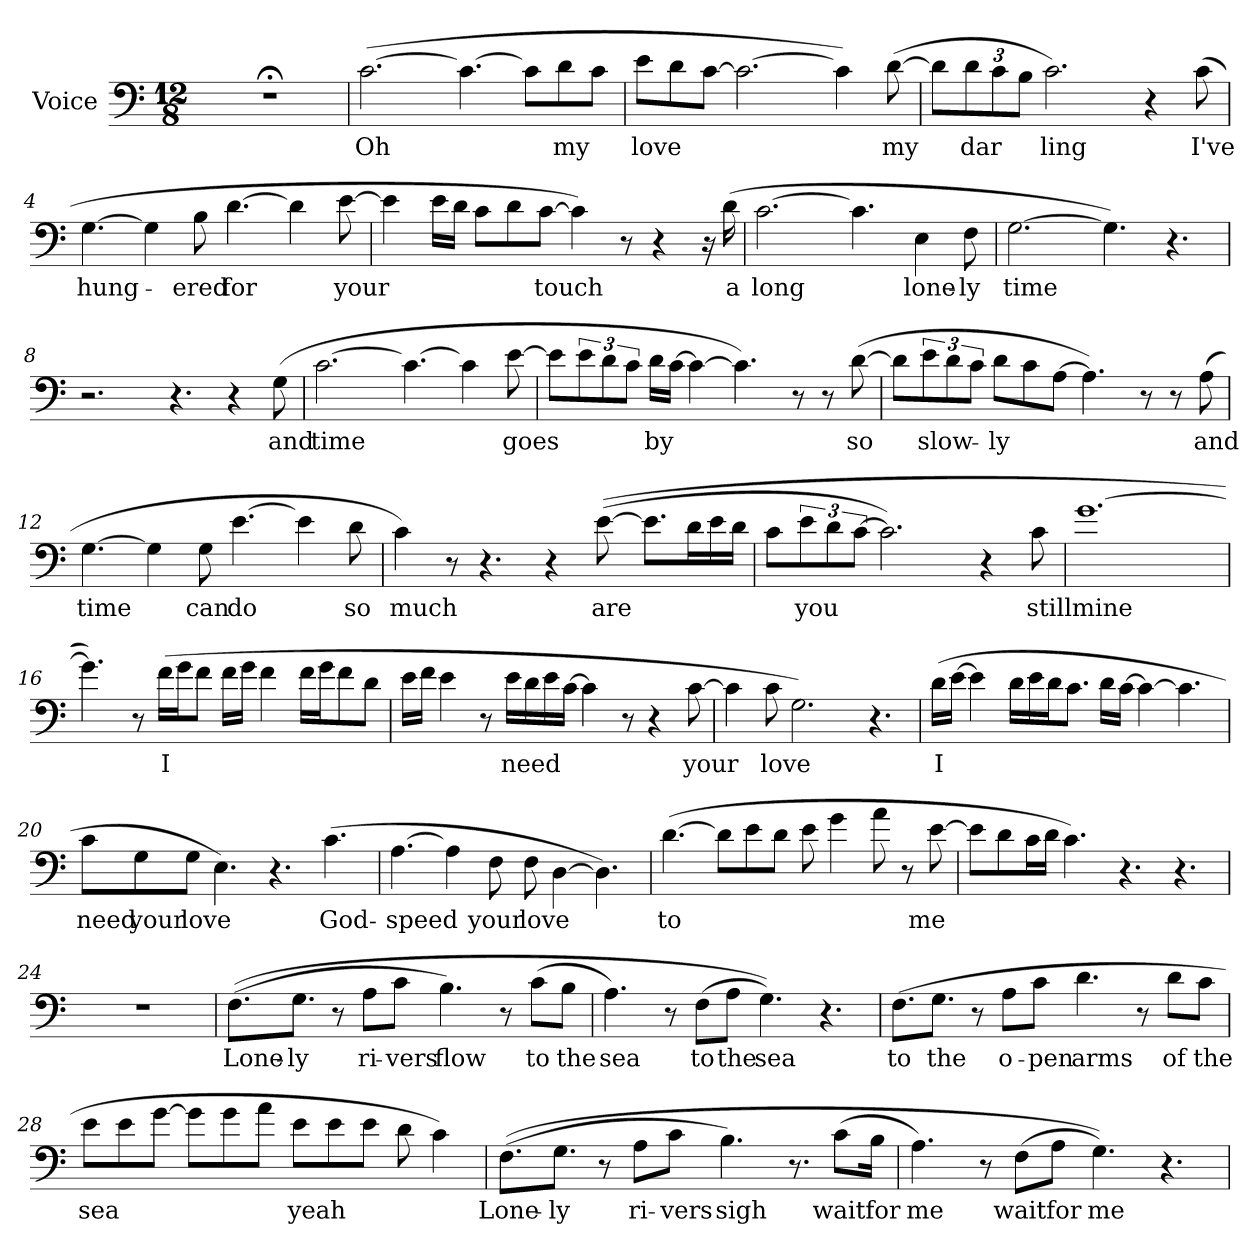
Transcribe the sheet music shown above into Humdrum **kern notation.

**kern	**text
*part1	*part1
*staff1	*staff1
*I"Voice	*
*I'Voice	*
*clefF4	*
*k[]	*
*M12/8	*
=	=
1.r;<	.
=1	=1
!	!LO:LY:b
(>[2.c\	Oh
4.c\_	.
8c\L]	.
!	!LO:LY:b
8d\	my
8c\J	.
=2	=2
!	!LO:LY:b
8e\L	love
8d\	.
[8c\J	.
2.c\_	.
4c\])	.
!	!LO:LY:b
(>[8d\	my
=3	=3
8d\L]	.
*Xbrackettup	*
!	!LO:LY:b
12d\	dar
12c\	.
12B\J	.
!	!LO:LY:b
2.c\)	ling
4r	.
!	!LO:LY:b
(>8c\	I've
!!LO:LB:g=z
=4	=4
!	!LO:LY:b
[4.G\	hung-
4G\]	.
!	!LO:LY:b
8B\	-ered
!	!LO:LY:b
[4.d\	for
4d\]	.
!	!LO:LY:b
[8e\	your
=5	=5
4e\]	.
16e\LL	.
16d\JJ	.
8c\L	.
8d\	.
!	!LO:LY:b
[8c\J	touch
4c\])	.
8r	.
4r	.
16r	.
!	!LO:LY:b
(>16d\	a
=6	=6
!	!LO:LY:b
[2.c\	long
4.c\]	.
!	!LO:LY:b
4E\	lone-
!	!LO:LY:b
8F\	-ly
!!LO:LB:g=z
=7	=7
!	!LO:LY:b
[2.G\	time
4.G\])	.
4.r	.
=8	=8
2.r	.
4.r	.
4r	.
!	!LO:LY:b
(>8G\	and
=9	=9
!	!LO:LY:b
[2.c\	time
4.c\_	.
4c\]	.
!	!LO:LY:b
[8e\	goes
=10	=10
8e\L]	.
*brackettup	*
12e\	.
12d\	.
12c\J	.
!	!LO:LY:b
16d\LL	by
[16c\JJ	.
4c\_	.
4.c\])	.
8r	.
8r	.
!	!LO:LY:b
(>[8d\	so
!!LO:LB:g=z
=11	=11
8d\L]	.
!	!LO:LY:b
12e\	slow-
12d\	.
12c\J	.
!	!LO:LY:b
8d\L	-ly
8c\	.
[8A\J	.
4.A\])	.
8r	.
8r	.
!	!LO:LY:b
(>8A\	and
=12	=12
!	!LO:LY:b
[4.G\	time
4G\]	.
!	!LO:LY:b
8G\	can
!	!LO:LY:b
[4.e\	do
4e\]	.
!	!LO:LY:b
8d\	so
=13	=13
!	!LO:LY:b
4c\)	much
8r	.
4.r	.
4r	.
!	!LO:LY:b
(>(>[8e\	are
8.e\L]	.
16d\L	.
16e\	.
16d\JJ	.
!!LO:LB:g=z
=14	=14
8c\L	.
!	!LO:LY:b
12e\	you
12d\	.
[12c\J	.
2.c\])	.
4r	.
!	!LO:LY:b
8c\	still
=15	=15
!	!LO:LY:b
[1.g	mine
=16	=16
4.g\])	.
8r	.
!	!LO:LY:b
(>16f\LL	I
16g\J	.
8f\J	.
16f\LL	.
16g\JJ	.
4f\	.
16f\LL	.
16g\J	.
8f\	.
8d\J	.
!!LO:LB:g=z
=17	=17
16e\LL	.
16f\JJ	.
4e\	.
8r	.
!	!LO:LY:b
16e\LL	need
16d\	.
16e\	.
[16c\JJ	.
4c\]	.
8r	.
4r	.
!	!LO:LY:b
[8c\	your
=18	=18
4c\]	.
!	!LO:LY:b
8c\	love
2.G\)	.
4.r	.
=19	=19
!	!LO:LY:b
(>16d\LL	I
[16e\JJ	.
4e\]	.
16d\LL	.
16e\	.
16d\J	.
8.c\J	.
16d\LL	.
[16c\JJ	.
4c\_	.
4.c\]	.
!!LO:LB:g=z
=20	=20
!	!LO:LY:b
8c\L	need
!	!LO:LY:b
8G\	your
!	!LO:LY:b
8G\J	love
4.E\)	.
4.r	.
!	!LO:LY:b
(>4.c\	God-
=21	=21
!	!LO:LY:b
[4.A\	-speed
4A\]	.
!	!LO:LY:b
8F\	your
!	!LO:LY:b
8F\	love
[4D\	.
4.D\])	.
=22	=22
!	!LO:LY:b
(>[4.d\	to
8d\L]	.
8e\	.
8d\J	.
8e\	.
4g\	.
8a\	.
8r	.
!	!LO:LY:b
[8e\	me
!!LO:LB:g=z
=23	=23
8e\L]	.
8d\	.
16c\L	.
16d\JJ	.
4.c\)	.
4.r	.
4.r	.
=24	=24
1.r	.
=25	=25
!	!LO:LY:b
(>(>8.F\L	Lone-
!	!LO:LY:b
8.G\J	-ly
8r	.
!	!LO:LY:b
8A\L	ri-
!	!LO:LY:b
8c\J	-vers
!	!LO:LY:b
4.B\)	flow
8r	.
!	!LO:LY:b
(>8c\L	to
!	!LO:LY:b
8B\J	the
!!LO:LB:g=z
=26	=26
!	!LO:LY:b
4.A\)	sea
8r	.
!	!LO:LY:b
(>8F\L	to
!	!LO:LY:b
8A\J	the
!	!LO:LY:b
4.G\))	sea
4.r	.
=27	=27
!	!LO:LY:b
(>8.F\L	to
!	!LO:LY:b
8.G\J	the
8r	.
!	!LO:LY:b
8A\L	o-
!	!LO:LY:b
8c\J	-pen
!	!LO:LY:b
4.d\	arms
8r	.
!	!LO:LY:b
8d\L	of
!	!LO:LY:b
8c\J	the
=28	=28
!	!LO:LY:b
8e\L	sea
8e\	.
[8g\J	.
8g\L]	.
8g\	.
8a\J	.
!	!LO:LY:b
8e\L	yeah
8e\	.
8e\J	.
8d\	.
4c\)	.
!!LO:PB:g=z
=29	=29
!	!LO:LY:b
(>(>8.F\L	Lone-
!	!LO:LY:b
8.G\J	-ly
8r	.
!	!LO:LY:b
8A\L	ri-
!	!LO:LY:b
8c\J	-vers
!	!LO:LY:b
4.B\)	sigh
8.r	.
!	!LO:LY:b
(>8c\L	wait
!	!LO:LY:b
16B\Jk	for
=30	=30
!	!LO:LY:b
4.A\)	me
8r	.
!	!LO:LY:b
(>8F\L	wait
!	!LO:LY:b
8A\J	for
!	!LO:LY:b
4.G\))	me
4.r	.
=	=
*-	*-
